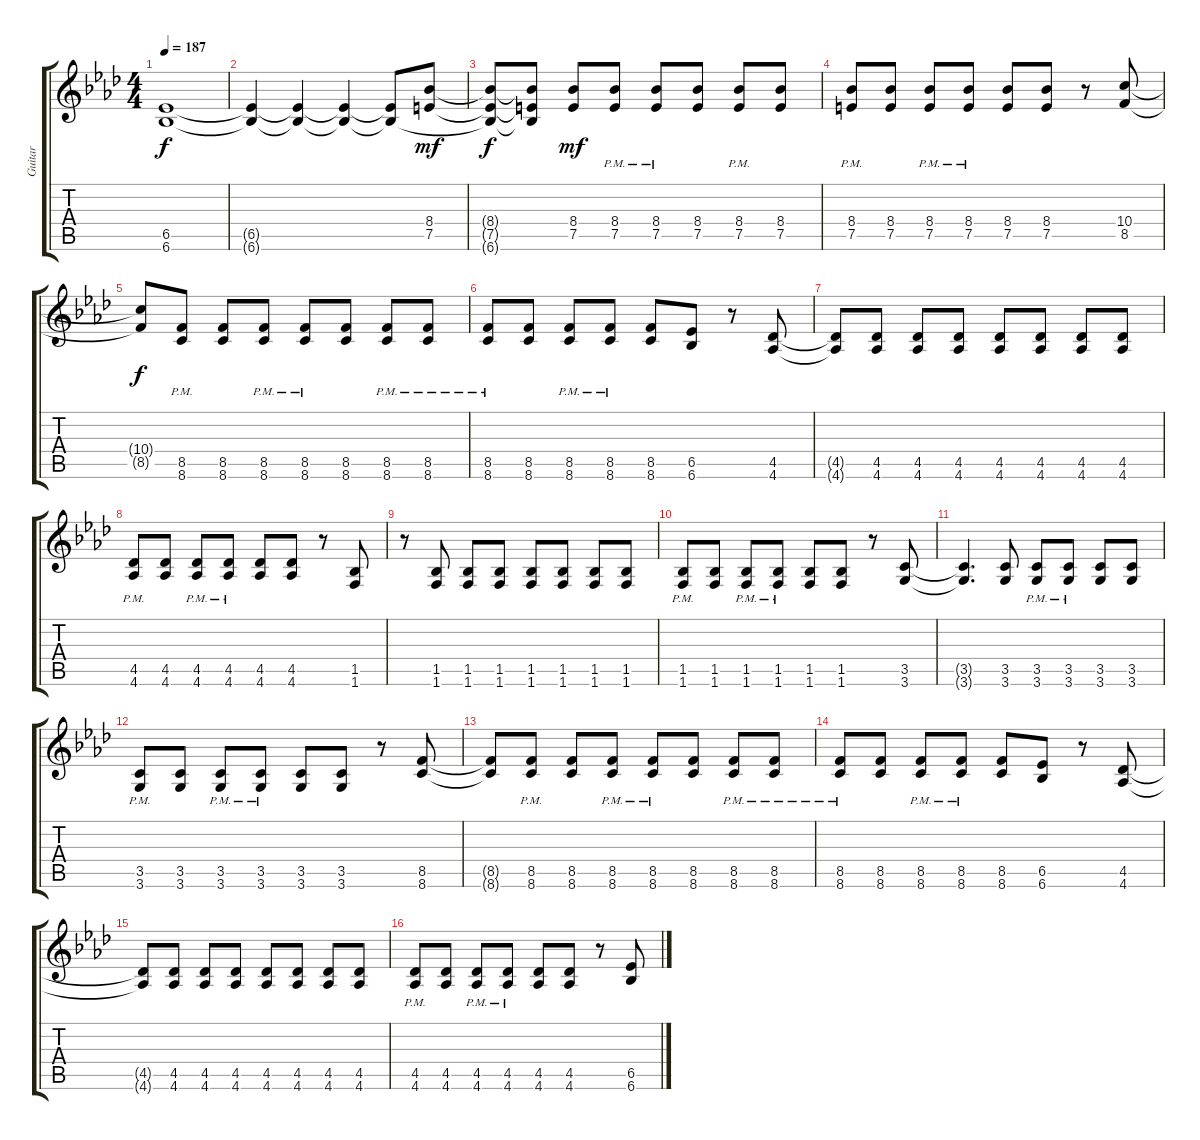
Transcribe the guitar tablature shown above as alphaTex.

\track ("Guitar" "Guitar") {instrument distortionguitar}
\staff {score tabs}
\tuning (E4 B3 G3 D3 A2 E2) {hide}
\ts (4 4)
\tempo 187
\clef g2
\ks ab
(6.5 6.6).1{dy f} |
(6.5{t} 6.6{t}).4 (6.5{t} 6.6{t}).4 (6.5{t} 6.6{t}).4 (6.5{t} 6.6{t}).8 (8.4 7.5).8{dy mf} |
(8.4{t} 7.5{t} 6.6{t}).8{dy f} (8.4{t} 7.5{t} 6.6{t}).8 (8.4 7.5).8{dy mf} (8.4{pm} 7.5{pm}).8 (8.4{pm} 7.5{pm}).8 (8.4 7.5).8 (8.4{pm} 7.5{pm}).8 (8.4 7.5).8 |
(8.4{pm} 7.5{pm}).8 (8.4 7.5).8 (8.4{pm} 7.5{pm}).8 (8.4{pm} 7.5{pm}).8 (8.4 7.5).8 (8.4 7.5).8 r.8 (10.4 8.5).8 |
(10.4{t} 8.5{t}).8{dy f} (8.5{pm} 8.6{pm}).8 (8.5 8.6).8 (8.5{pm} 8.6{pm}).8 (8.5{pm} 8.6{pm}).8 (8.5 8.6).8 (8.5{pm} 8.6{pm}).8 (8.5{pm} 8.6{pm}).8 |
(8.5{pm} 8.6{pm}).8 (8.5 8.6).8 (8.5{pm} 8.6{pm}).8 (8.5{pm} 8.6{pm}).8 (8.5 8.6).8 (6.5 6.6).8 r.8 (4.5 4.6).8 |
(4.5{t} 4.6{t}).8 (4.5 4.6).8 (4.5 4.6).8 (4.5 4.6).8 (4.5 4.6).8 (4.5 4.6).8 (4.5 4.6).8 (4.5 4.6).8 |
(4.5{pm} 4.6{pm}).8 (4.5 4.6).8 (4.5{pm} 4.6{pm}).8 (4.5{pm} 4.6{pm}).8 (4.5 4.6).8 (4.5 4.6).8 r.8 (1.5 1.6).8 |
r.8 (1.5 1.6).8 (1.5 1.6).8 (1.5 1.6).8 (1.5 1.6).8 (1.5 1.6).8 (1.5 1.6).8 (1.5 1.6).8 |
(1.5{pm} 1.6{pm}).8 (1.5 1.6).8 (1.5{pm} 1.6{pm}).8 (1.5{pm} 1.6{pm}).8 (1.5 1.6).8 (1.5 1.6).8 r.8 (3.5 3.6).8 |
(3.5{t} 3.6{t}).4{d} (3.5 3.6).8 (3.5{pm} 3.6{pm}).8 (3.5{pm} 3.6{pm}).8 (3.5 3.6).8 (3.5 3.6).8 |
(3.5{pm} 3.6{pm}).8 (3.5 3.6).8 (3.5 3.6{pm}).8 (3.5{pm} 3.6{pm}).8 (3.5 3.6).8 (3.5 3.6).8 r.8 (8.5 8.6).8 |
(8.5{t} 8.6{t}).8 (8.5{pm} 8.6{pm}).8 (8.5 8.6).8 (8.5{pm} 8.6{pm}).8 (8.5{pm} 8.6{pm}).8 (8.5 8.6).8 (8.5{pm} 8.6{pm}).8 (8.5{pm} 8.6{pm}).8 |
(8.5{pm} 8.6{pm}).8 (8.5 8.6).8 (8.5{pm} 8.6{pm}).8 (8.5{pm} 8.6{pm}).8 (8.5 8.6).8 (6.5 6.6).8 r.8 (4.5 4.6).8 |
(4.5{t} 4.6{t}).8 (4.5 4.6).8 (4.5 4.6).8 (4.5 4.6).8 (4.5 4.6).8 (4.5 4.6).8 (4.5 4.6).8 (4.5 4.6).8 |
(4.5{pm} 4.6{pm}).8 (4.5 4.6).8 (4.5{pm} 4.6{pm}).8 (4.5{pm} 4.6{pm}).8 (4.5 4.6).8 (4.5 4.6).8 r.8 (6.5 6.6).8
